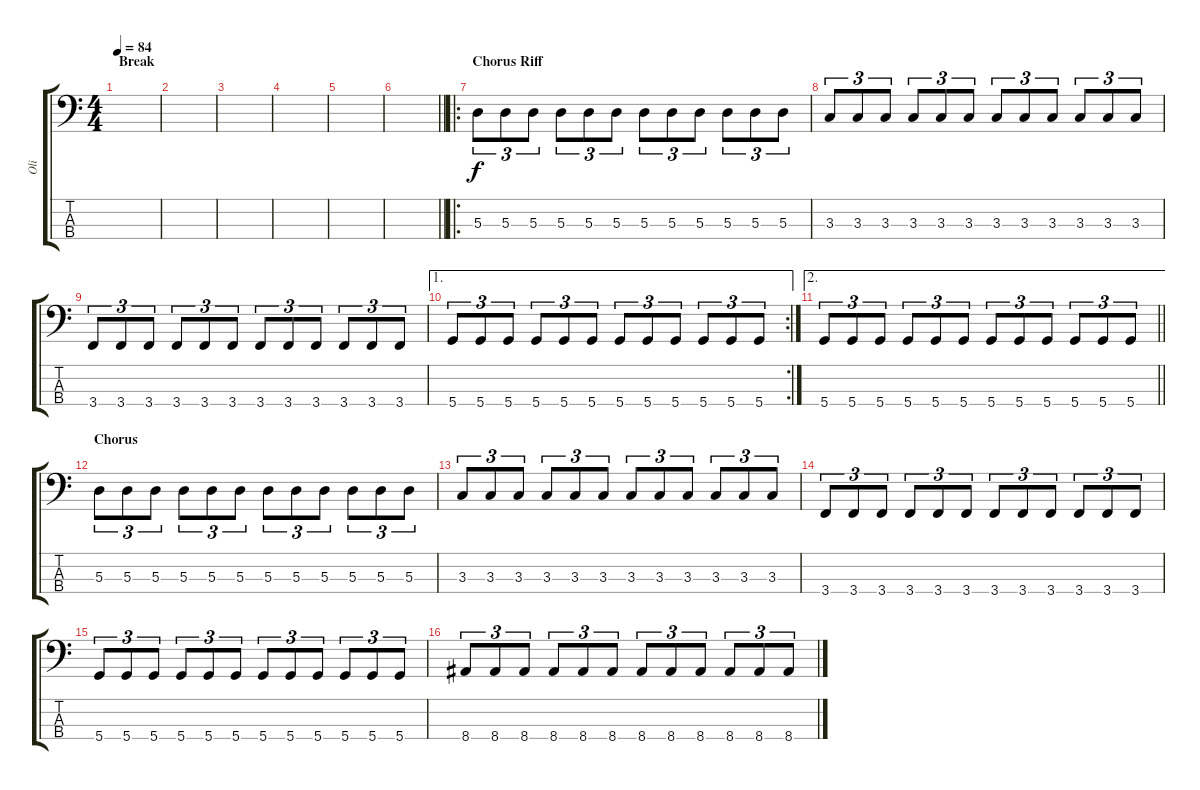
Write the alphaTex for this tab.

\track ("Oli" "Oli") {instrument electricbassfinger}
\staff {score tabs}
\tuning (G2 D2 A1 D1) {hide}
\ts (4 4)
\section ("" "Break")
\tempo 84
\clef f4
\ks c
|
|
|
|
|
\barLineRight lightlight
|
\ro
\section ("" "Chorus Riff")
5.3.8{tu (3 2)} 5.3.8{tu (3 2)} 5.3.8{tu (3 2)} 5.3.8{tu (3 2)} 5.3.8{tu (3 2)} 5.3.8{tu (3 2)} 5.3.8{tu (3 2)} 5.3.8{tu (3 2)} 5.3.8{tu (3 2)} 5.3.8{tu (3 2)} 5.3.8{tu (3 2)} 5.3.8{tu (3 2)} |
3.3.8{tu (3 2)} 3.3.8{tu (3 2)} 3.3.8{tu (3 2)} 3.3.8{tu (3 2)} 3.3.8{tu (3 2)} 3.3.8{tu (3 2)} 3.3.8{tu (3 2)} 3.3.8{tu (3 2)} 3.3.8{tu (3 2)} 3.3.8{tu (3 2)} 3.3.8{tu (3 2)} 3.3.8{tu (3 2)} |
3.4.8{tu (3 2)} 3.4.8{tu (3 2)} 3.4.8{tu (3 2)} 3.4.8{tu (3 2)} 3.4.8{tu (3 2)} 3.4.8{tu (3 2)} 3.4.8{tu (3 2)} 3.4.8{tu (3 2)} 3.4.8{tu (3 2)} 3.4.8{tu (3 2)} 3.4.8{tu (3 2)} 3.4.8{tu (3 2)} |
\ae 1
\rc 2
5.4.8{tu (3 2)} 5.4.8{tu (3 2)} 5.4.8{tu (3 2)} 5.4.8{tu (3 2)} 5.4.8{tu (3 2)} 5.4.8{tu (3 2)} 5.4.8{tu (3 2)} 5.4.8{tu (3 2)} 5.4.8{tu (3 2)} 5.4.8{tu (3 2)} 5.4.8{tu (3 2)} 5.4.8{tu (3 2)} |
\ae 2
\barLineRight lightlight
5.4.8{tu (3 2)} 5.4.8{tu (3 2)} 5.4.8{tu (3 2)} 5.4.8{tu (3 2)} 5.4.8{tu (3 2)} 5.4.8{tu (3 2)} 5.4.8{tu (3 2)} 5.4.8{tu (3 2)} 5.4.8{tu (3 2)} 5.4.8{tu (3 2)} 5.4.8{tu (3 2)} 5.4.8{tu (3 2)} |
\section ("" "Chorus")
5.3.8{tu (3 2)} 5.3.8{tu (3 2)} 5.3.8{tu (3 2)} 5.3.8{tu (3 2)} 5.3.8{tu (3 2)} 5.3.8{tu (3 2)} 5.3.8{tu (3 2)} 5.3.8{tu (3 2)} 5.3.8{tu (3 2)} 5.3.8{tu (3 2)} 5.3.8{tu (3 2)} 5.3.8{tu (3 2)} |
3.3.8{tu (3 2)} 3.3.8{tu (3 2)} 3.3.8{tu (3 2)} 3.3.8{tu (3 2)} 3.3.8{tu (3 2)} 3.3.8{tu (3 2)} 3.3.8{tu (3 2)} 3.3.8{tu (3 2)} 3.3.8{tu (3 2)} 3.3.8{tu (3 2)} 3.3.8{tu (3 2)} 3.3.8{tu (3 2)} |
3.4.8{tu (3 2)} 3.4.8{tu (3 2)} 3.4.8{tu (3 2)} 3.4.8{tu (3 2)} 3.4.8{tu (3 2)} 3.4.8{tu (3 2)} 3.4.8{tu (3 2)} 3.4.8{tu (3 2)} 3.4.8{tu (3 2)} 3.4.8{tu (3 2)} 3.4.8{tu (3 2)} 3.4.8{tu (3 2)} |
5.4.8{tu (3 2)} 5.4.8{tu (3 2)} 5.4.8{tu (3 2)} 5.4.8{tu (3 2)} 5.4.8{tu (3 2)} 5.4.8{tu (3 2)} 5.4.8{tu (3 2)} 5.4.8{tu (3 2)} 5.4.8{tu (3 2)} 5.4.8{tu (3 2)} 5.4.8{tu (3 2)} 5.4.8{tu (3 2)} |
8.4.8{tu (3 2)} 8.4.8{tu (3 2)} 8.4.8{tu (3 2)} 8.4.8{tu (3 2)} 8.4.8{tu (3 2)} 8.4.8{tu (3 2)} 8.4.8{tu (3 2)} 8.4.8{tu (3 2)} 8.4.8{tu (3 2)} 8.4.8{tu (3 2)} 8.4.8{tu (3 2)} 8.4.8{tu (3 2)}
